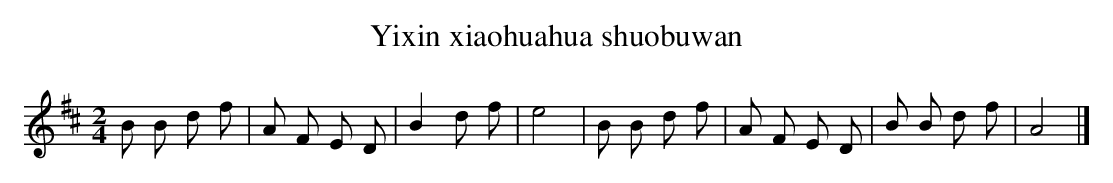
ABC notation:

X:1
T: Yixin xiaohuahua shuobuwan
L: 1/8
M: 2/4
K: D
B B d f [I:setbarnb 1]|
A F E D |
B2d f |
e4 |
B B d f |
A F E D |
B B d f |
A4 |]
